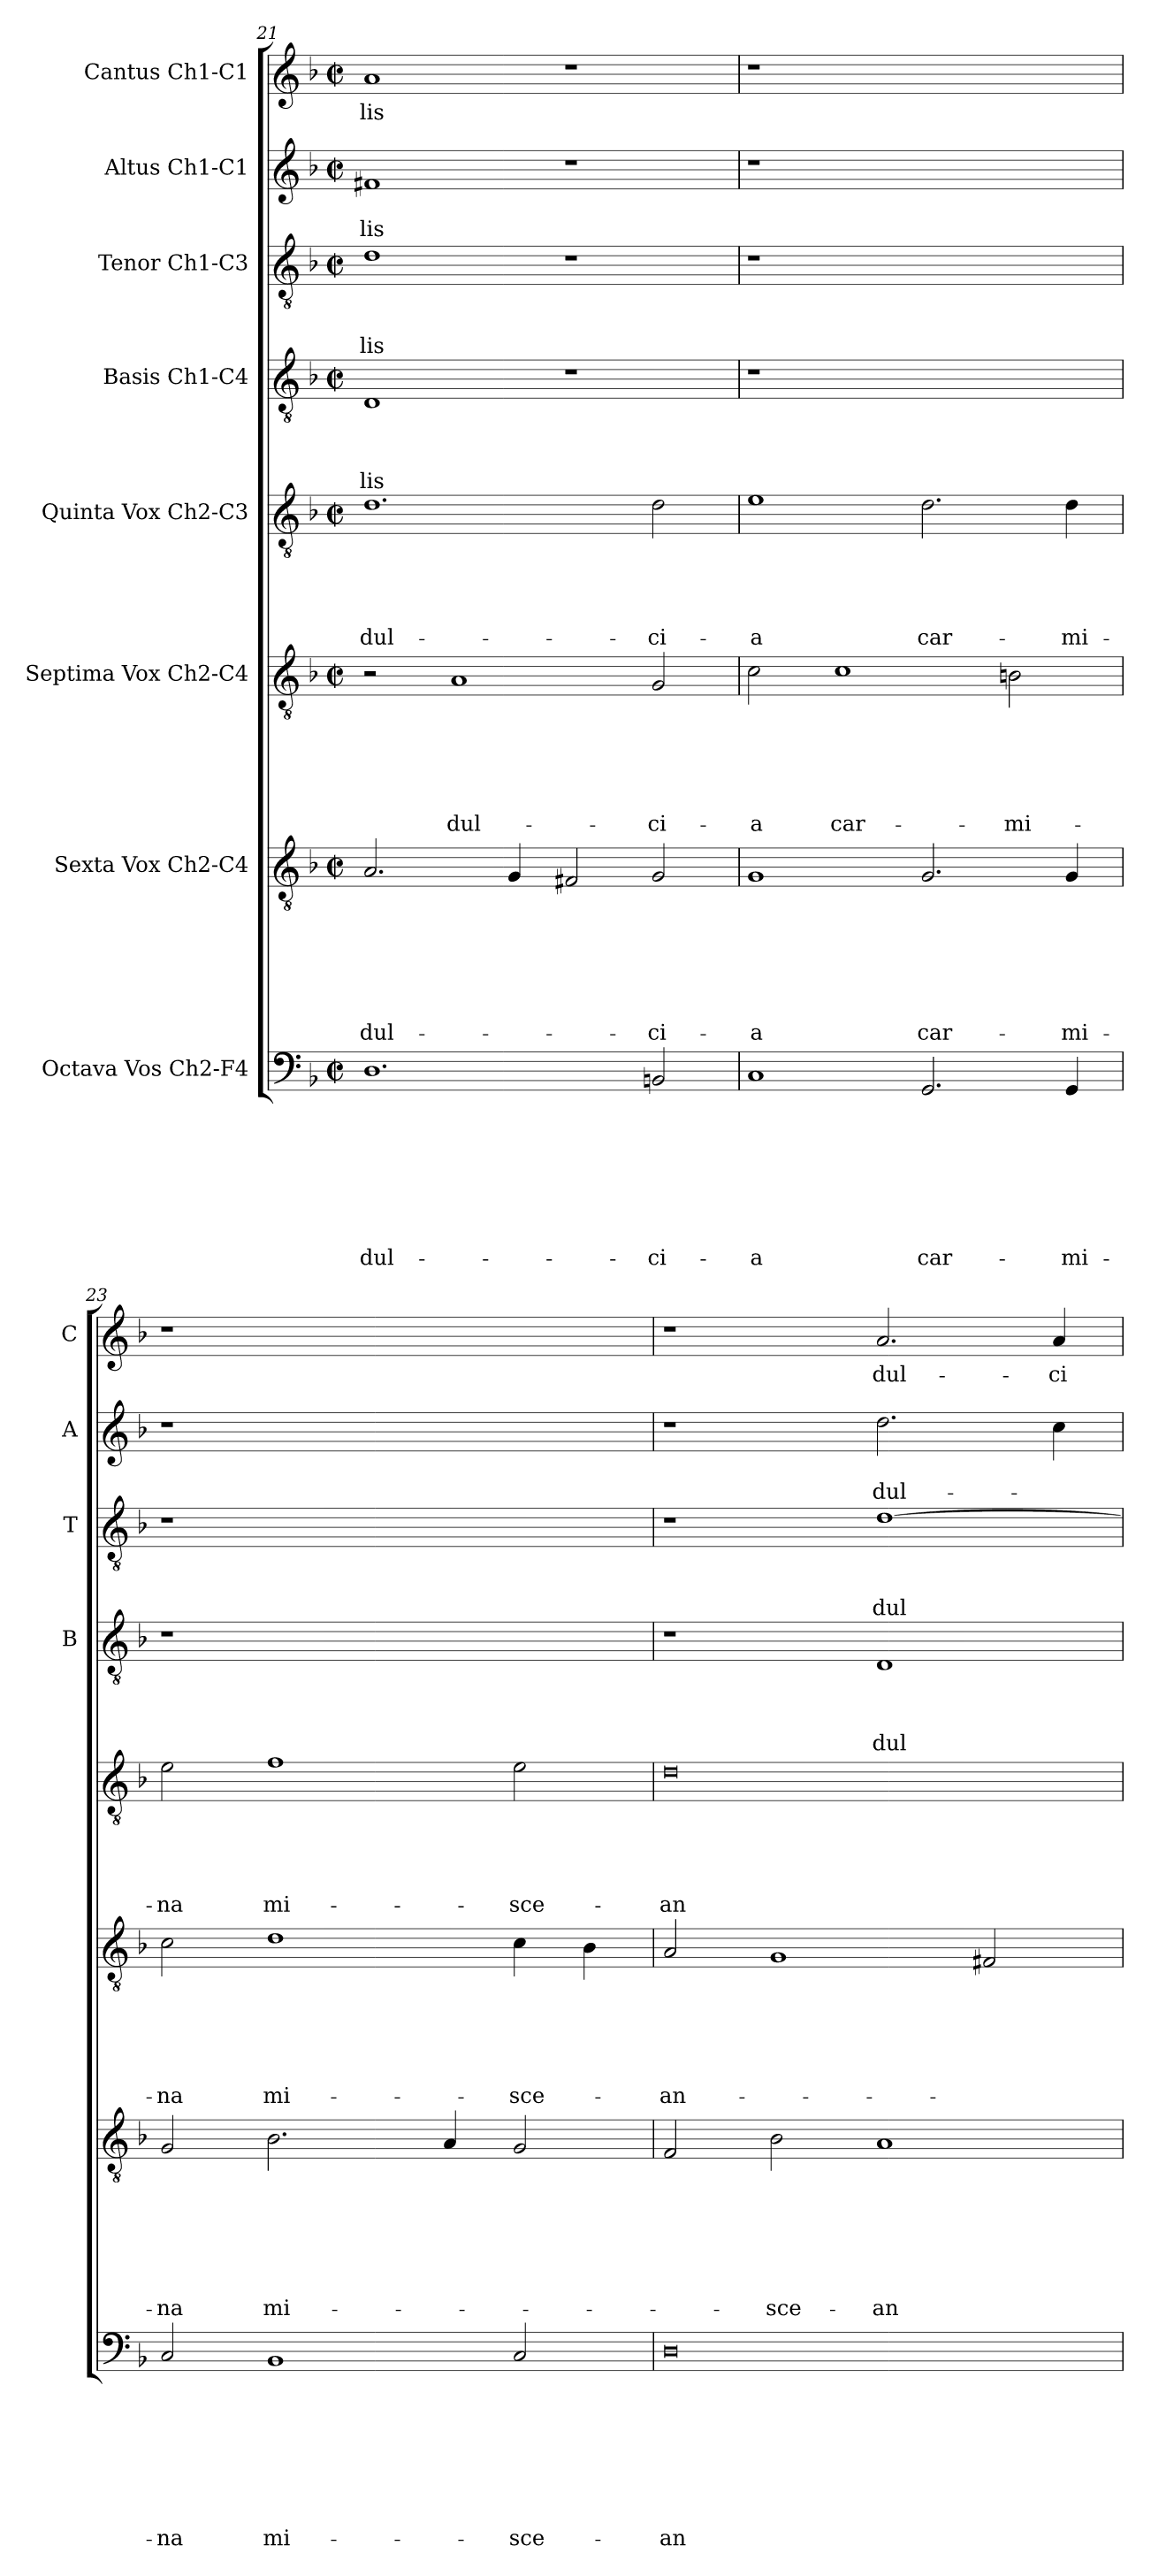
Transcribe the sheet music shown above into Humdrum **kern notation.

**kern	**text	**text	**text	**text	**text	**text	**text	**text	**kern	**text	**text	**text	**text	**text	**text	**text	**kern	**text	**text	**text	**text	**text	**text	**kern	**text	**text	**text	**text	**text	**kern	**text	**text	**text	**text	**kern	**text	**text	**text	**kern	**text	**text	**kern	**text
*part8	*part8	*part8	*part8	*part8	*part8	*part8	*part8	*part8	*part7	*part7	*part7	*part7	*part7	*part7	*part7	*part7	*part6	*part6	*part6	*part6	*part6	*part6	*part6	*part5	*part5	*part5	*part5	*part5	*part5	*part4	*part4	*part4	*part4	*part4	*part3	*part3	*part3	*part3	*part2	*part2	*part2	*part1	*part1
*staff8	*staff8	*staff8	*staff8	*staff8	*staff8	*staff8	*staff8	*staff8	*staff7	*staff7	*staff7	*staff7	*staff7	*staff7	*staff7	*staff7	*staff6	*staff6	*staff6	*staff6	*staff6	*staff6	*staff6	*staff5	*staff5	*staff5	*staff5	*staff5	*staff5	*staff4	*staff4	*staff4	*staff4	*staff4	*staff3	*staff3	*staff3	*staff3	*staff2	*staff2	*staff2	*staff1	*staff1
*I"Octava Vos Ch2-F4	*	*	*	*	*	*	*	*	*I"Sexta Vox Ch2-C4	*	*	*	*	*	*	*	*I"Septima Vox Ch2-C4	*	*	*	*	*	*	*I"Quinta Vox Ch2-C3	*	*	*	*	*	*I"Basis Ch1-C4	*	*	*	*	*I"Tenor Ch1-C3	*	*	*	*I"Altus Ch1-C1	*	*	*I"Cantus Ch1-C1	*
*	*	*	*	*	*	*	*	*	*	*	*	*	*	*	*	*	*	*	*	*	*	*	*	*	*	*	*	*	*	*I'B	*	*	*	*	*I'T	*	*	*	*I'A	*	*	*I'C	*
!!LO:LB:g=z
*clefF4	*	*	*	*	*	*	*	*	*clefGv2	*	*	*	*	*	*	*	*clefGv2	*	*	*	*	*	*	*clefGv2	*	*	*	*	*	*clefGv2	*	*	*	*	*clefGv2	*	*	*	*clefG2	*	*	*clefG2	*
*k[b-]	*	*	*	*	*	*	*	*	*k[b-]	*	*	*	*	*	*	*	*k[b-]	*	*	*	*	*	*	*k[b-]	*	*	*	*	*	*k[b-]	*	*	*	*	*k[b-]	*	*	*	*k[b-]	*	*	*k[b-]	*
*F:	*	*	*	*	*	*	*	*	*F:	*	*	*	*	*	*	*	*F:	*	*	*	*	*	*	*F:	*	*	*	*	*	*F:	*	*	*	*	*F:	*	*	*	*F:	*	*	*F:	*
*M2/2	*	*	*	*	*	*	*	*	*M2/2	*	*	*	*	*	*	*	*M2/2	*	*	*	*	*	*	*M2/2	*	*	*	*	*	*M2/2	*	*	*	*	*M2/2	*	*	*	*M2/2	*	*	*M2/2	*
*met(c|)	*	*	*	*	*	*	*	*	*met(c|)	*	*	*	*	*	*	*	*met(c|)	*	*	*	*	*	*	*met(c|)	*	*	*	*	*	*met(c|)	*	*	*	*	*met(c|)	*	*	*	*met(c|)	*	*	*met(c|)	*
=21	=21	=21	=21	=21	=21	=21	=21	=21	=21	=21	=21	=21	=21	=21	=21	=21	=21	=21	=21	=21	=21	=21	=21	=21	=21	=21	=21	=21	=21	=21	=21	=21	=21	=21	=21	=21	=21	=21	=21	=21	=21	=21	=21
!	!	!	!	!	!	!	!	!LO:LY:b	!	!	!	!	!	!	!	!LO:LY:b	!	!	!	!	!	!	!	!	!	!	!	!	!LO:LY:b	!	!	!	!	!LO:LY:b	!	!	!	!LO:LY:b	!	!	!LO:LY:b	!	!LO:LY:b
1.D	.	.	.	.	.	.	.	dul-	2.A/	.	.	.	.	.	.	dul-	2r	.	.	.	.	.	.	1.d	.	.	.	.	dul-	1D	.	.	.	-lis	1d	.	.	-lis	1f#X	.	-lis	1a	-lis
!	!	!	!	!	!	!	!	!	!	!	!	!	!	!	!	!	!	!	!	!	!	!	!LO:LY:b	!	!	!	!	!	!	!	!	!	!	!	!	!	!	!	!	!	!	!	!
.	.	.	.	.	.	.	.	.	.	.	.	.	.	.	.	.	1A	.	.	.	.	.	dul-	.	.	.	.	.	.	.	.	.	.	.	.	.	.	.	.	.	.	.	.
.	.	.	.	.	.	.	.	.	4G/	.	.	.	.	.	.	.	.	.	.	.	.	.	.	.	.	.	.	.	.	.	.	.	.	.	.	.	.	.	.	.	.	.	.
.	.	.	.	.	.	.	.	.	2F#X/	.	.	.	.	.	.	.	.	.	.	.	.	.	.	.	.	.	.	.	.	1r	.	.	.	.	1r	.	.	.	1r	.	.	1r	.
!	!	!	!	!	!	!	!	!LO:LY:b	!	!	!	!	!	!	!	!LO:LY:b	!	!	!	!	!	!	!LO:LY:b	!	!	!	!	!	!LO:LY:b	!	!	!	!	!	!	!	!	!	!	!	!	!	!
2BBn/	.	.	.	.	.	.	.	-ci-	2G/	.	.	.	.	.	.	-ci-	2G/	.	.	.	.	.	-ci-	2d\	.	.	.	.	-ci-	.	.	.	.	.	.	.	.	.	.	.	.	.	.
=22	=22	=22	=22	=22	=22	=22	=22	=22	=22	=22	=22	=22	=22	=22	=22	=22	=22	=22	=22	=22	=22	=22	=22	=22	=22	=22	=22	=22	=22	=22	=22	=22	=22	=22	=22	=22	=22	=22	=22	=22	=22	=22	=22
!	!	!	!	!	!	!	!	!LO:LY:b	!	!	!	!	!	!	!	!LO:LY:b	!	!	!	!	!	!	!LO:LY:b	!	!	!	!	!	!LO:LY:b	!	!	!	!	!	!	!	!	!	!	!	!	!	!
1C	.	.	.	.	.	.	.	-a	1G	.	.	.	.	.	.	-a	2c\	.	.	.	.	.	-a	1e	.	.	.	.	-a	1r	.	.	.	.	1r	.	.	.	1r	.	.	1r	.
!	!	!	!	!	!	!	!	!	!	!	!	!	!	!	!	!	!	!	!	!	!	!	!LO:LY:b	!	!	!	!	!	!	!	!	!	!	!	!	!	!	!	!	!	!	!	!
.	.	.	.	.	.	.	.	.	.	.	.	.	.	.	.	.	1c	.	.	.	.	.	car-	.	.	.	.	.	.	.	.	.	.	.	.	.	.	.	.	.	.	.	.
!	!	!	!	!	!	!	!	!LO:LY:b	!	!	!	!	!	!	!	!LO:LY:b	!	!	!	!	!	!	!	!	!	!	!	!	!LO:LY:b	!	!	!	!	!	!	!	!	!	!	!	!	!	!
2.GG/	.	.	.	.	.	.	.	car-	2.G/	.	.	.	.	.	.	car-	.	.	.	.	.	.	.	2.d\	.	.	.	.	car-	1ryy	.	.	.	.	1ryy	.	.	.	1ryy	.	.	1ryy	.
!	!	!	!	!	!	!	!	!	!	!	!	!	!	!	!	!	!	!	!	!	!	!	!LO:LY:b	!	!	!	!	!	!	!	!	!	!	!	!	!	!	!	!	!	!	!	!
.	.	.	.	.	.	.	.	.	.	.	.	.	.	.	.	.	2Bn\	.	.	.	.	.	-mi-	.	.	.	.	.	.	.	.	.	.	.	.	.	.	.	.	.	.	.	.
!	!	!	!	!	!	!	!	!LO:LY:b	!	!	!	!	!	!	!	!LO:LY:b	!	!	!	!	!	!	!	!	!	!	!	!	!LO:LY:b	!	!	!	!	!	!	!	!	!	!	!	!	!	!
4GG/	.	.	.	.	.	.	.	-mi-	4G/	.	.	.	.	.	.	-mi-	.	.	.	.	.	.	.	4d\	.	.	.	.	-mi-	.	.	.	.	.	.	.	.	.	.	.	.	.	.
=23	=23	=23	=23	=23	=23	=23	=23	=23	=23	=23	=23	=23	=23	=23	=23	=23	=23	=23	=23	=23	=23	=23	=23	=23	=23	=23	=23	=23	=23	=23	=23	=23	=23	=23	=23	=23	=23	=23	=23	=23	=23	=23	=23
!	!	!	!	!	!	!	!	!LO:LY:b	!	!	!	!	!	!	!	!LO:LY:b	!	!	!	!	!	!	!LO:LY:b	!	!	!	!	!	!LO:LY:b	!	!	!	!	!	!	!	!	!	!	!	!	!	!
2C/	.	.	.	.	.	.	.	-na	2G/	.	.	.	.	.	.	-na	2c\	.	.	.	.	.	-na	2e\	.	.	.	.	-na	1r	.	.	.	.	1r	.	.	.	1r	.	.	1r	.
!	!	!	!	!	!	!	!	!LO:LY:b	!	!	!	!	!	!	!	!LO:LY:b	!	!	!	!	!	!	!LO:LY:b	!	!	!	!	!	!LO:LY:b	!	!	!	!	!	!	!	!	!	!	!	!	!	!
1BB-	.	.	.	.	.	.	.	mi-	2.B-\	.	.	.	.	.	.	mi-	1d	.	.	.	.	.	mi-	1f	.	.	.	.	mi-	.	.	.	.	.	.	.	.	.	.	.	.	.	.
.	.	.	.	.	.	.	.	.	.	.	.	.	.	.	.	.	.	.	.	.	.	.	.	.	.	.	.	.	.	1ryy	.	.	.	.	1ryy	.	.	.	1ryy	.	.	1ryy	.
.	.	.	.	.	.	.	.	.	4A/	.	.	.	.	.	.	.	.	.	.	.	.	.	.	.	.	.	.	.	.	.	.	.	.	.	.	.	.	.	.	.	.	.	.
!	!	!	!	!	!	!	!	!LO:LY:b	!	!	!	!	!	!	!	!	!	!	!	!	!	!	!LO:LY:b	!	!	!	!	!	!LO:LY:b	!	!	!	!	!	!	!	!	!	!	!	!	!	!
2C/	.	.	.	.	.	.	.	-sce-	2G/	.	.	.	.	.	.	.	4c\	.	.	.	.	.	-sce-	2e\	.	.	.	.	-sce-	.	.	.	.	.	.	.	.	.	.	.	.	.	.
.	.	.	.	.	.	.	.	.	.	.	.	.	.	.	.	.	4B-\	.	.	.	.	.	.	.	.	.	.	.	.	.	.	.	.	.	.	.	.	.	.	.	.	.	.
=24	=24	=24	=24	=24	=24	=24	=24	=24	=24	=24	=24	=24	=24	=24	=24	=24	=24	=24	=24	=24	=24	=24	=24	=24	=24	=24	=24	=24	=24	=24	=24	=24	=24	=24	=24	=24	=24	=24	=24	=24	=24	=24	=24
!	!	!	!	!	!	!	!	!LO:LY:b	!	!	!	!	!	!	!	!	!	!	!	!	!	!	!LO:LY:b	!	!	!	!	!	!LO:LY:b	!	!	!	!	!	!	!	!	!	!	!	!	!	!
0D	.	.	.	.	.	.	.	-an-	2F/	.	.	.	.	.	.	.	2A/	.	.	.	.	.	-an-	0d	.	.	.	.	-an-	1r	.	.	.	.	1r	.	.	.	1r	.	.	1r	.
!	!	!	!	!	!	!	!	!	!	!	!	!	!	!	!	!LO:LY:b	!	!	!	!	!	!	!	!	!	!	!	!	!	!	!	!	!	!	!	!	!	!	!	!	!	!	!
.	.	.	.	.	.	.	.	.	2B-\	.	.	.	.	.	.	-sce-	1G	.	.	.	.	.	.	.	.	.	.	.	.	.	.	.	.	.	.	.	.	.	.	.	.	.	.
!	!	!	!	!	!	!	!	!	!	!	!	!	!	!	!	!LO:LY:b	!	!	!	!	!	!	!	!	!	!	!	!	!	!	!	!	!	!LO:LY:b	!	!	!	!LO:LY:b	!	!	!LO:LY:b	!	!LO:LY:b
.	.	.	.	.	.	.	.	.	1A	.	.	.	.	.	.	-an-	.	.	.	.	.	.	.	.	.	.	.	.	.	1D	.	.	.	dul-	[1d	.	.	dul-	2.dd\	.	dul-	2.a/	dul-
.	.	.	.	.	.	.	.	.	.	.	.	.	.	.	.	.	2F#X/	.	.	.	.	.	.	.	.	.	.	.	.	.	.	.	.	.	.	.	.	.	.	.	.	.	.
!	!	!	!	!	!	!	!	!	!	!	!	!	!	!	!	!	!	!	!	!	!	!	!	!	!	!	!	!	!	!	!	!	!	!	!	!	!	!	!	!	!	!	!LO:LY:b
.	.	.	.	.	.	.	.	.	.	.	.	.	.	.	.	.	.	.	.	.	.	.	.	.	.	.	.	.	.	.	.	.	.	.	.	.	.	.	4cc\	.	.	4a/	-ci-
=	=	=	=	=	=	=	=	=	=	=	=	=	=	=	=	=	=	=	=	=	=	=	=	=	=	=	=	=	=	=	=	=	=	=	=	=	=	=	=	=	=	=	=
*-	*-	*-	*-	*-	*-	*-	*-	*-	*-	*-	*-	*-	*-	*-	*-	*-	*-	*-	*-	*-	*-	*-	*-	*-	*-	*-	*-	*-	*-	*-	*-	*-	*-	*-	*-	*-	*-	*-	*-	*-	*-	*-	*-
